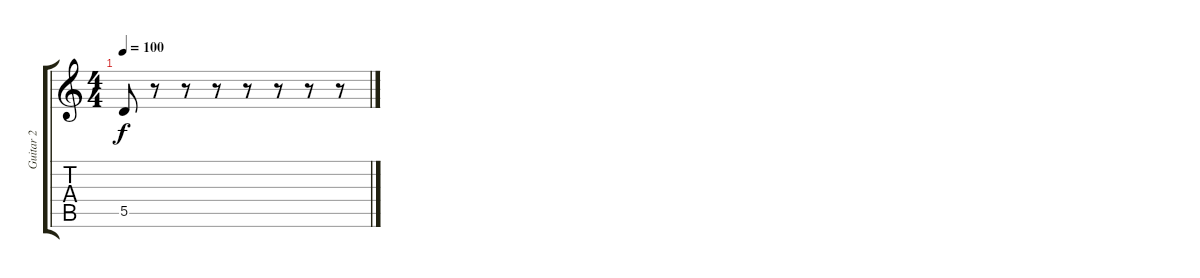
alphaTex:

\track ("Guitar 2" "Guitar 2") {instrument distortionguitar}
\staff {score tabs}
\tuning (E4 B3 G3 D3 A2 E2) {hide}
\ts (4 4)
\tempo 100
\clef g2
\ks c
5.5.8{dy f} r.8 r.8 r.8 r.8 r.8 r.8 r.8
